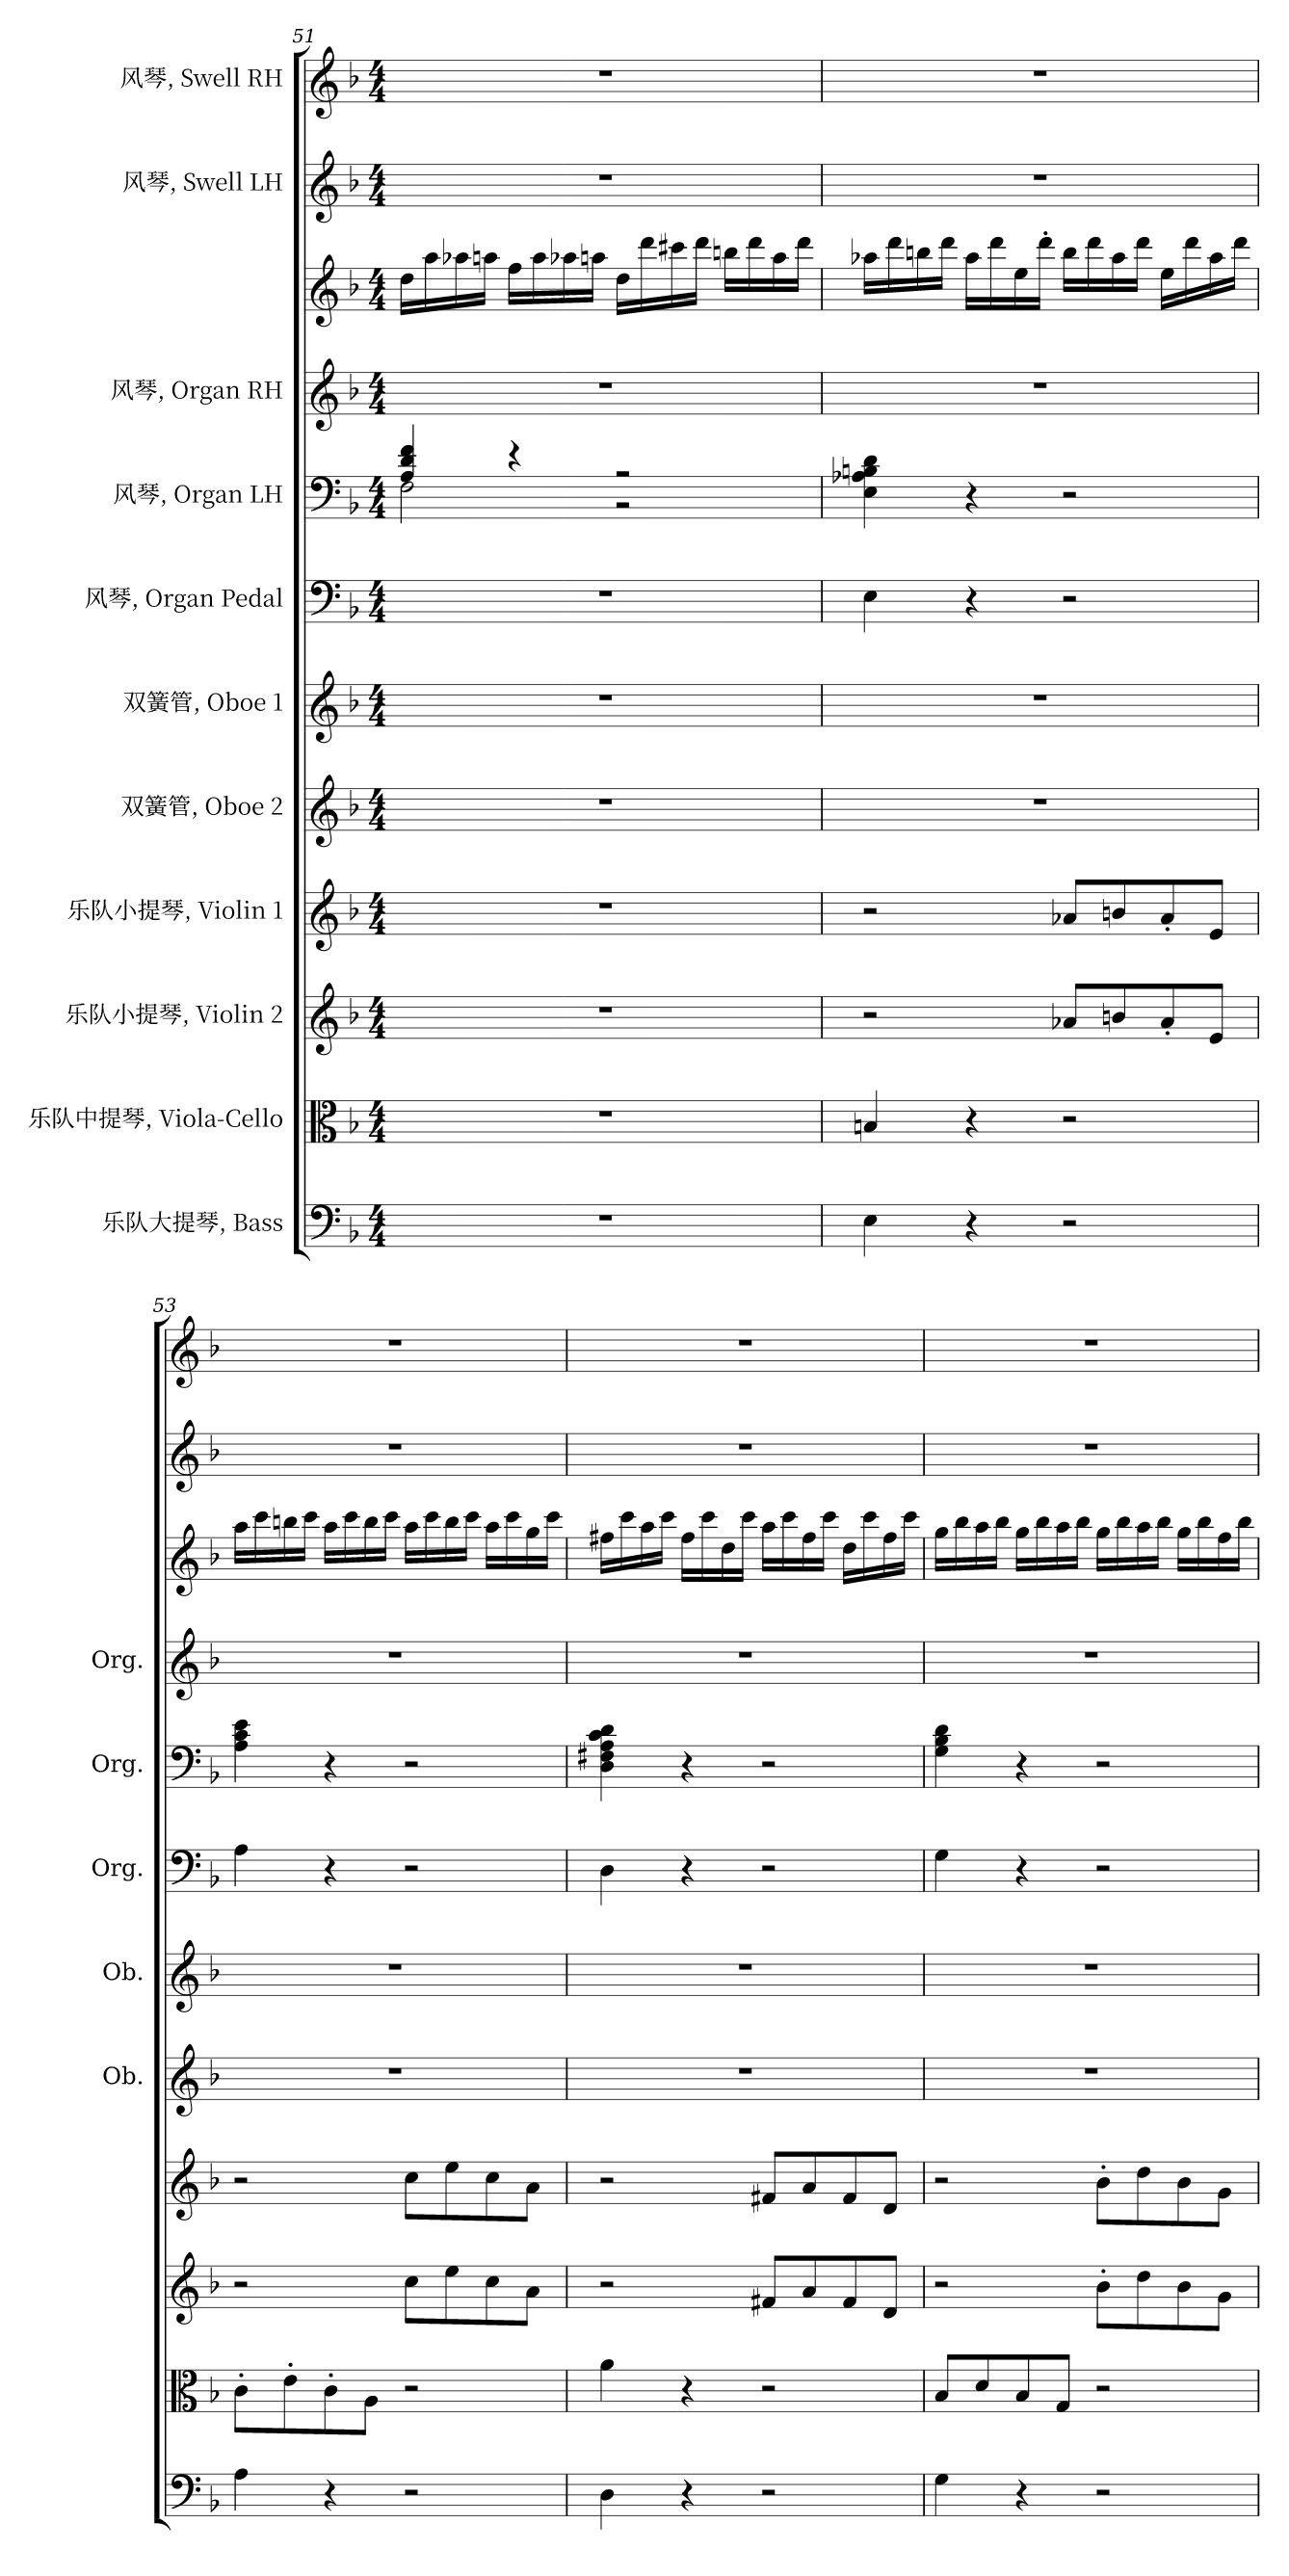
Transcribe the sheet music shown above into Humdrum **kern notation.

**kern	**kern	**kern	**kern	**kern	**kern	**kern	**kern	**kern	**kern	**kern	**kern
*part11	*part10	*part9	*part8	*part7	*part6	*part5	*part4	*part3	*part3	*part2	*part1
*staff12	*staff11	*staff10	*staff9	*staff8	*staff7	*staff6	*staff5	*staff4	*staff3	*staff2	*staff1
*I"乐队大提琴, Bass	*I"乐队中提琴, Viola-Cello	*I"乐队小提琴, Violin 2	*I"乐队小提琴, Violin 1	*I"双簧管, Oboe 2	*I"双簧管, Oboe 1	*I"风琴, Organ Pedal	*I"风琴, Organ LH	*I"风琴, Organ RH	*	*I"风琴, Swell LH	*I"风琴, Swell RH
*	*	*	*	*I'Ob.	*I'Ob.	*I'Org.	*I'Org.	*I'Org.	*	*	*
!!LO:PB:g=z
*clefF4	*clefC3	*clefG2	*clefG2	*clefG2	*clefG2	*clefF4	*clefF4	*clefG2	*clefG2	*clefG2	*clefG2
*k[b-]	*k[b-]	*k[b-]	*k[b-]	*k[b-]	*k[b-]	*k[b-]	*k[b-]	*k[b-]	*k[b-]	*k[b-]	*k[b-]
*M4/4	*M4/4	*M4/4	*M4/4	*M4/4	*M4/4	*M4/4	*M4/4	*M4/4	*M4/4	*M4/4	*M4/4
=51	=51	=51	=51	=51	=51	=51	=51	=51	=51	=51	=51
*	*	*	*	*	*	*	*^	*	*	*	*
1r	1r	1r	1r	1r	1r	1r	4A/ 4d/ 4f/	2F\	1r	16dd\LL	1r	1r
.	.	.	.	.	.	.	.	.	.	16aa\	.	.
.	.	.	.	.	.	.	.	.	.	16aa-X\	.	.
.	.	.	.	.	.	.	.	.	.	16aan\JJ	.	.
.	.	.	.	.	.	.	4r	.	.	16ff\LL	.	.
.	.	.	.	.	.	.	.	.	.	16aa\	.	.
.	.	.	.	.	.	.	.	.	.	16aa-X\	.	.
.	.	.	.	.	.	.	.	.	.	16aan\JJ	.	.
.	.	.	.	.	.	.	2r	2r	.	16dd\LL	.	.
.	.	.	.	.	.	.	.	.	.	16ddd\	.	.
.	.	.	.	.	.	.	.	.	.	16ccc#X\	.	.
.	.	.	.	.	.	.	.	.	.	16ddd\JJ	.	.
.	.	.	.	.	.	.	.	.	.	16bbn\LL	.	.
.	.	.	.	.	.	.	.	.	.	16ddd\	.	.
.	.	.	.	.	.	.	.	.	.	16aa\	.	.
.	.	.	.	.	.	.	.	.	.	16ddd\JJ	.	.
*	*	*	*	*	*	*	*v	*v	*	*	*	*
!!LO:PB:g=z
=52	=52	=52	=52	=52	=52	=52	=52	=52	=52	=52	=52
4E\	4Bn/	2r	2r	1r	1r	4E\	4E\ 4A-X\ 4Bn\ 4d\	1r	16aa-X\LL	1r	1r
.	.	.	.	.	.	.	.	.	16ddd\	.	.
.	.	.	.	.	.	.	.	.	16bbn\	.	.
.	.	.	.	.	.	.	.	.	16ddd\JJ	.	.
4r	4r	.	.	.	.	4r	4r	.	16aa-\LL	.	.
.	.	.	.	.	.	.	.	.	16ddd\	.	.
.	.	.	.	.	.	.	.	.	16ee\	.	.
.	.	.	.	.	.	.	.	.	16ddd'\JJ	.	.
2r	2r	8a-X/L	8a-X/L	.	.	2r	2r	.	16bb\LL	.	.
.	.	.	.	.	.	.	.	.	16ddd\	.	.
.	.	8bn/	8bn/	.	.	.	.	.	16aa-\	.	.
.	.	.	.	.	.	.	.	.	16ddd\JJ	.	.
.	.	8a-'/	8a-'/	.	.	.	.	.	16ee\LL	.	.
.	.	.	.	.	.	.	.	.	16ddd\	.	.
.	.	8e/J	8e/J	.	.	.	.	.	16aa-\	.	.
.	.	.	.	.	.	.	.	.	16ddd\JJ	.	.
!!LO:PB:g=z
=53	=53	=53	=53	=53	=53	=53	=53	=53	=53	=53	=53
4A\	8c'\L	2r	2r	1r	1r	4A\	4A\ 4c\ 4e\	1r	16aa\LL	1r	1r
.	.	.	.	.	.	.	.	.	16ccc\	.	.
.	8e'\	.	.	.	.	.	.	.	16bbn\	.	.
.	.	.	.	.	.	.	.	.	16ccc\JJ	.	.
4r	8c'\	.	.	.	.	4r	4r	.	16aa\LL	.	.
.	.	.	.	.	.	.	.	.	16ccc\	.	.
.	8A\J	.	.	.	.	.	.	.	16bb\	.	.
.	.	.	.	.	.	.	.	.	16ccc\JJ	.	.
2r	2r	8cc\L	8cc\L	.	.	2r	2r	.	16aa\LL	.	.
.	.	.	.	.	.	.	.	.	16ccc\	.	.
.	.	8ee\	8ee\	.	.	.	.	.	16bb\	.	.
.	.	.	.	.	.	.	.	.	16ccc\JJ	.	.
.	.	8cc\	8cc\	.	.	.	.	.	16aa\LL	.	.
.	.	.	.	.	.	.	.	.	16ccc\	.	.
.	.	8a\J	8a\J	.	.	.	.	.	16gg\	.	.
.	.	.	.	.	.	.	.	.	16ccc\JJ	.	.
=54	=54	=54	=54	=54	=54	=54	=54	=54	=54	=54	=54
4D\	4a\	2r	2r	1r	1r	4D\	4D\ 4F#X\ 4A\ 4c\ 4d\	1r	16ff#X\LL	1r	1r
.	.	.	.	.	.	.	.	.	16ccc\	.	.
.	.	.	.	.	.	.	.	.	16aa\	.	.
.	.	.	.	.	.	.	.	.	16ccc\JJ	.	.
4r	4r	.	.	.	.	4r	4r	.	16ff#\LL	.	.
.	.	.	.	.	.	.	.	.	16ccc\	.	.
.	.	.	.	.	.	.	.	.	16dd\	.	.
.	.	.	.	.	.	.	.	.	16ccc\JJ	.	.
2r	2r	8f#X/L	8f#X/L	.	.	2r	2r	.	16aa\LL	.	.
.	.	.	.	.	.	.	.	.	16ccc\	.	.
.	.	8a/	8a/	.	.	.	.	.	16ff#\	.	.
.	.	.	.	.	.	.	.	.	16ccc\JJ	.	.
.	.	8f#/	8f#/	.	.	.	.	.	16dd\LL	.	.
.	.	.	.	.	.	.	.	.	16ccc\	.	.
.	.	8d/J	8d/J	.	.	.	.	.	16ff#\	.	.
.	.	.	.	.	.	.	.	.	16ccc\JJ	.	.
!!LO:PB:g=z
=55	=55	=55	=55	=55	=55	=55	=55	=55	=55	=55	=55
4G\	8B-/L	2r	2r	1r	1r	4G\	4G\ 4B-\ 4d\	1r	16gg\LL	1r	1r
.	.	.	.	.	.	.	.	.	16bb-\	.	.
.	8d/	.	.	.	.	.	.	.	16aa\	.	.
.	.	.	.	.	.	.	.	.	16bb-\JJ	.	.
4r	8B-/	.	.	.	.	4r	4r	.	16gg\LL	.	.
.	.	.	.	.	.	.	.	.	16bb-\	.	.
.	8G/J	.	.	.	.	.	.	.	16aa\	.	.
.	.	.	.	.	.	.	.	.	16bb-\JJ	.	.
2r	2r	8b-'\L	8b-'\L	.	.	2r	2r	.	16gg\LL	.	.
.	.	.	.	.	.	.	.	.	16bb-\	.	.
.	.	8dd\	8dd\	.	.	.	.	.	16aa\	.	.
.	.	.	.	.	.	.	.	.	16bb-\JJ	.	.
.	.	8b-\	8b-\	.	.	.	.	.	16gg\LL	.	.
.	.	.	.	.	.	.	.	.	16bb-\	.	.
.	.	8g\J	8g\J	.	.	.	.	.	16ff\	.	.
.	.	.	.	.	.	.	.	.	16bb-\JJ	.	.
=	=	=	=	=	=	=	=	=	=	=	=
*-	*-	*-	*-	*-	*-	*-	*-	*-	*-	*-	*-
